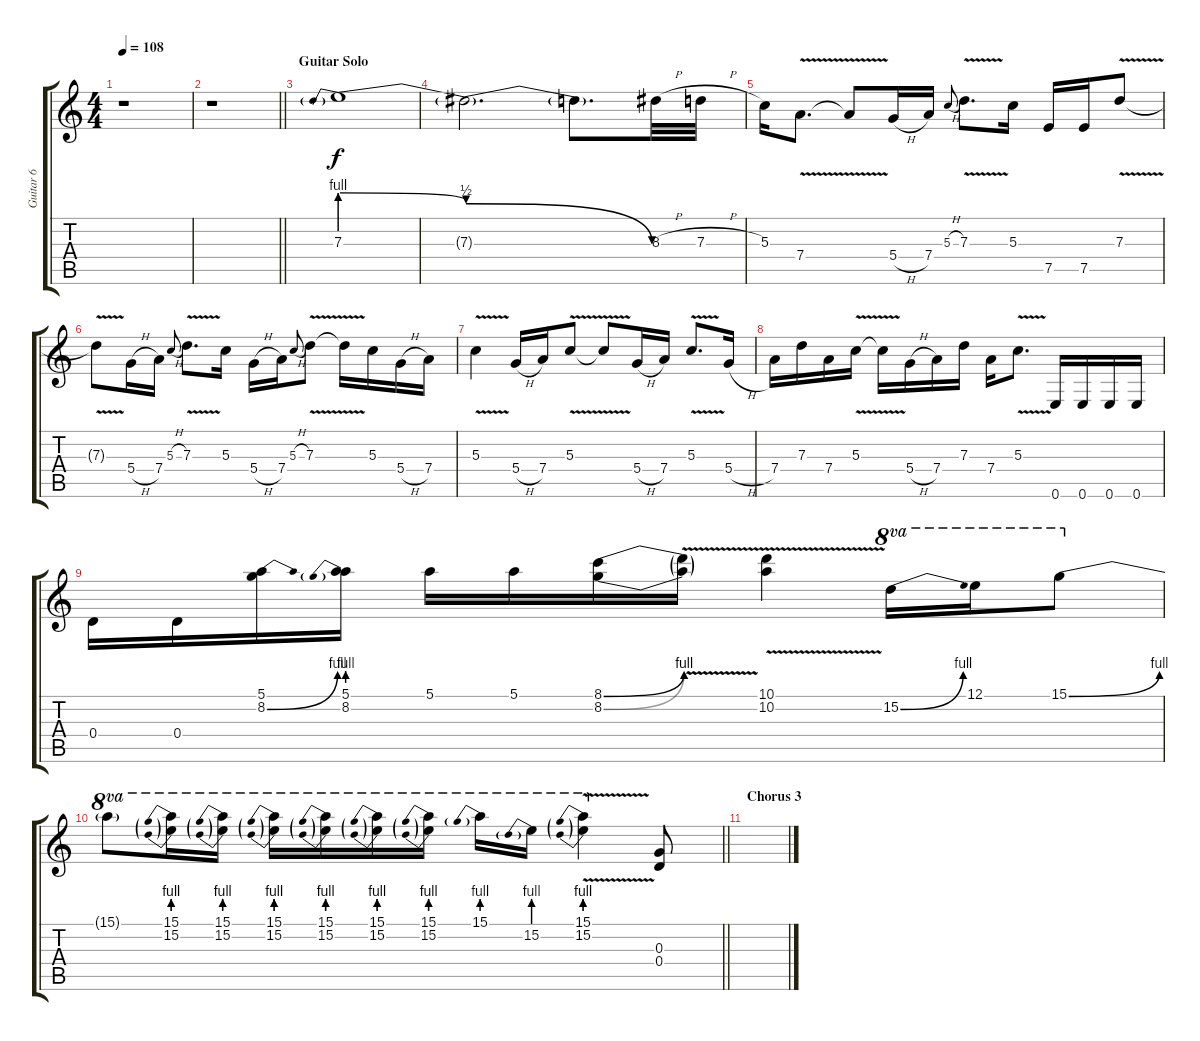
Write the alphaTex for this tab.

\track ("Guitar 6" "Guitar 6") {instrument distortionguitar}
\staff {score tabs}
\tuning (E4 B3 G3 D3 A2 E2) {hide}
\ts (4 4)
\tempo 108
\clef g2
\ks c
r.1{dy mf} |
\barLineRight lightlight
r.1 |
\section ("" "Guitar Solo")
7.3{be (prebendrelease 0 4 60 2)}.1{dy f balance 8} |
7.3{be (release 0 2 60 0) t}.2{d} 7.3{t}.8{d} 8.3{h}.32 7.3{h}.32 |
5.3.16 7.4{v}.8{d} 7.4{t}.8 5.4{h}.16 7.4.16 5.3{h}.8{gr onbeat} 7.3{v}.8{d} 5.3.16 7.5.16 7.5.16 7.3{v}.8 |
7.3{t}.8 5.4{h}.16 7.4.16 5.3{h}.8{gr onbeat} 7.3{v}.8{d} 5.3.16 5.4{h}.16 7.4.16 5.3{h}.8{gr onbeat} 7.3{v}.8 7.3{t}.16 5.3.16 5.4{h}.16 7.4.16 |
5.3{v}.4 5.4{h}.16 7.4.16 5.3{v}.8 5.3{t}.8 5.4{h}.16 7.4.16 5.3{v}.8{d} 5.4{h}.16 |
7.4.16 7.3.16 7.4.16 5.3{v}.16 5.3{t}.16 5.4{h}.16 7.4.16 7.3.16 7.4.16 5.3{v}.8{d} 0.6.16 0.6.16 0.6.16 0.6.16 |
0.4.16 0.4.16 (5.1 8.2{be (bend 0 0 60 4)}).16 (5.1 8.2{be (prebend 0 4 60 4)}).16 5.1.16 5.1.16 (8.1{be (bend 0 0 60 4)} 8.2{be (bend 0 0 60 4)}).16 (8.1{v t} 8.2{v t}).16 (10.1{v} 10.2{v}).4 15.2{be (bend 0 0 60 4)}.16{ot 8va} 12.1.16{ot 8va} 15.1{be (bend 0 0 60 4)}.8{ot 8va} |
\barLineRight lightlight
15.1{t}.8{ot 8va} (15.1{be (prebend 0 4 60 4)} 15.2{be (prebend 0 4 60 4)}).16{ot 8va} (15.1{be (prebend 0 4 60 4)} 15.2{be (prebend 0 4 60 4)}).16{ot 8va} (15.1{be (prebend 0 4 60 4)} 15.2{be (prebend 0 4 60 4)}).16{ot 8va} (15.1{be (prebend 0 4 60 4)} 15.2{be (prebend 0 4 60 4)}).16{ot 8va} (15.1{be (prebend 0 4 60 4)} 15.2{be (prebend 0 4 60 4)}).16{ot 8va} (15.1{be (prebend 0 4 60 4)} 15.2{be (prebend 0 4 60 4)}).16{ot 8va} 15.1{be (prebend 0 4 60 4)}.16{ot 8va} 15.2{be (prebend 0 4 60 4)}.16{ot 8va} (15.1{be (prebend 0 4 60 4) v} 15.2{be (prebend 0 4 60 4) v}).4{ot 8va} (0.3 0.4).8 |
\section ("" "Chorus 3")
